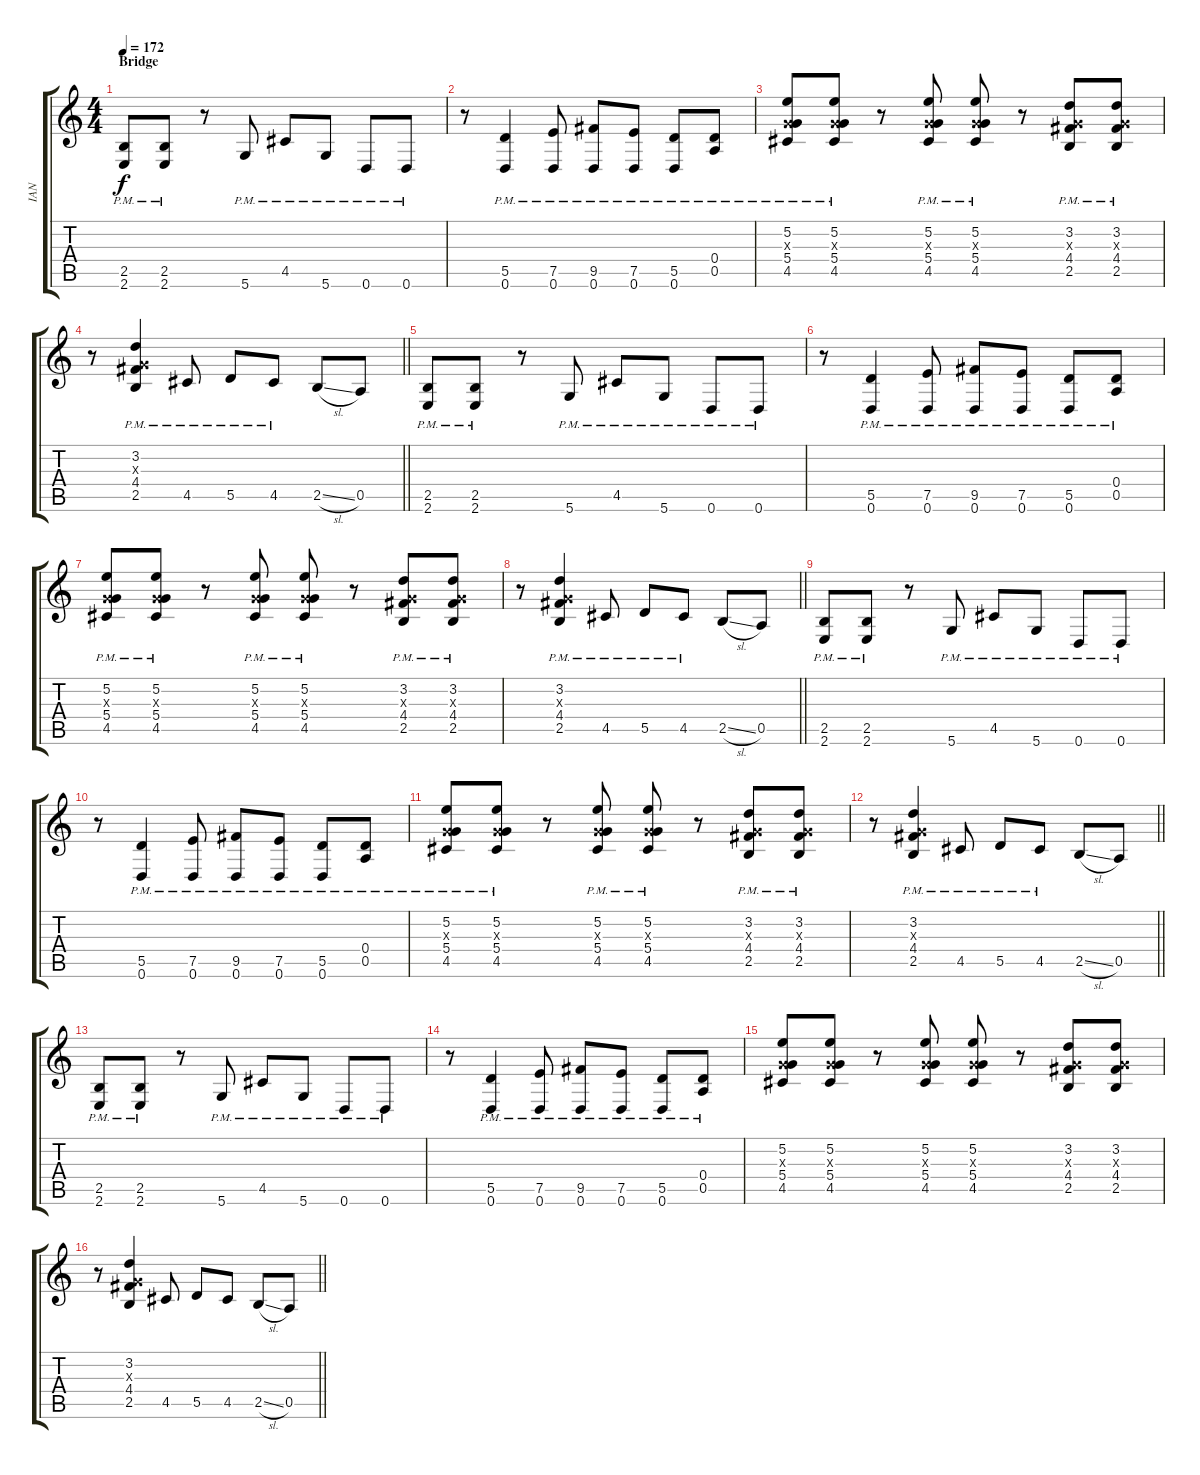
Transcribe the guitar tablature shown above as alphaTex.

\track ("IAN" "IAN") {instrument distortionguitar}
\staff {score tabs}
\tuning (E4 B3 G3 D3 A2 D2) {hide}
\ts (4 4)
\section ("" "Bridge")
\tempo 172
\clef g2
\ks c
(2.5{pm} 2.6{pm}).8{dy f} (2.5{pm} 2.6{pm}).8 r.8 5.6{pm}.8 4.5{pm}.8 5.6{pm}.8 0.6{pm}.8 0.6{pm}.8 |
r.8 (5.5{pm} 0.6{pm}).4 (7.5{pm} 0.6{pm}).8 (9.5{pm} 0.6{pm}).8 (7.5{pm} 0.6{pm}).8 (5.5{pm} 0.6{pm}).8 (0.4{pm} 0.5{pm}).8 |
(5.2{pm} 0.3{x} 5.4{pm} 4.5{pm}).8 (5.2{pm} 0.3{x} 5.4{pm} 4.5{pm}).8 r.8 (5.2{pm} 0.3{x} 5.4{pm} 4.5{pm}).8 (5.2{pm} 0.3{x} 5.4{pm} 4.5{pm}).8 r.8 (3.2{pm} 0.3{x} 4.4{pm} 2.5{pm}).8 (3.2{pm} 0.3{x} 4.4{pm} 2.5{pm}).8 |
\barLineRight lightlight
r.8 (3.2{pm} 0.3{x} 4.4{pm} 2.5{pm}).4 4.5{pm}.8 5.5{pm}.8 4.5{pm}.8 2.5{sl}.8 0.5.8 |
(2.5{pm} 2.6{pm}).8 (2.5{pm} 2.6{pm}).8 r.8 5.6{pm}.8 4.5{pm}.8 5.6{pm}.8 0.6{pm}.8 0.6{pm}.8 |
r.8 (5.5{pm} 0.6{pm}).4 (7.5{pm} 0.6{pm}).8 (9.5{pm} 0.6{pm}).8 (7.5{pm} 0.6{pm}).8 (5.5{pm} 0.6{pm}).8 (0.4{pm} 0.5{pm}).8 |
(5.2{pm} 0.3{x} 5.4{pm} 4.5{pm}).8 (5.2{pm} 0.3{x} 5.4{pm} 4.5{pm}).8 r.8 (5.2{pm} 0.3{x} 5.4{pm} 4.5{pm}).8 (5.2{pm} 0.3{x} 5.4{pm} 4.5{pm}).8 r.8 (3.2{pm} 0.3{x} 4.4{pm} 2.5{pm}).8 (3.2{pm} 0.3{x} 4.4{pm} 2.5{pm}).8 |
\barLineRight lightlight
r.8 (3.2{pm} 0.3{x} 4.4{pm} 2.5{pm}).4 4.5{pm}.8 5.5{pm}.8 4.5{pm}.8 2.5{sl}.8 0.5.8 |
(2.5{pm} 2.6{pm}).8 (2.5{pm} 2.6{pm}).8 r.8 5.6{pm}.8 4.5{pm}.8 5.6{pm}.8 0.6{pm}.8 0.6{pm}.8 |
r.8 (5.5{pm} 0.6{pm}).4 (7.5{pm} 0.6{pm}).8 (9.5{pm} 0.6{pm}).8 (7.5{pm} 0.6{pm}).8 (5.5{pm} 0.6{pm}).8 (0.4{pm} 0.5{pm}).8 |
(5.2{pm} 0.3{x} 5.4{pm} 4.5{pm}).8 (5.2{pm} 0.3{x} 5.4{pm} 4.5{pm}).8 r.8 (5.2{pm} 0.3{x} 5.4{pm} 4.5{pm}).8 (5.2{pm} 0.3{x} 5.4{pm} 4.5{pm}).8 r.8 (3.2{pm} 0.3{x} 4.4{pm} 2.5{pm}).8 (3.2{pm} 0.3{x} 4.4{pm} 2.5{pm}).8 |
\barLineRight lightlight
r.8 (3.2{pm} 0.3{x} 4.4{pm} 2.5{pm}).4 4.5{pm}.8 5.5{pm}.8 4.5{pm}.8 2.5{sl}.8 0.5.8 |
(2.5{pm} 2.6{pm}).8 (2.5{pm} 2.6{pm}).8 r.8 5.6{pm}.8 4.5{pm}.8 5.6{pm}.8 0.6{pm}.8 0.6{pm}.8 |
r.8 (5.5{pm} 0.6{pm}).4 (7.5{pm} 0.6{pm}).8 (9.5{pm} 0.6{pm}).8 (7.5{pm} 0.6{pm}).8 (5.5{pm} 0.6{pm}).8 (0.4{pm} 0.5{pm}).8 |
(5.2 0.3{x} 5.4 4.5).8 (5.2 0.3{x} 5.4 4.5).8 r.8 (5.2 0.3{x} 5.4 4.5).8 (5.2 0.3{x} 5.4 4.5).8 r.8 (3.2 0.3{x} 4.4 2.5).8 (3.2 0.3{x} 4.4 2.5).8 |
\barLineRight lightlight
r.8 (3.2 0.3{x} 4.4 2.5).4 4.5.8 5.5.8 4.5.8 2.5{sl}.8 0.5.8
